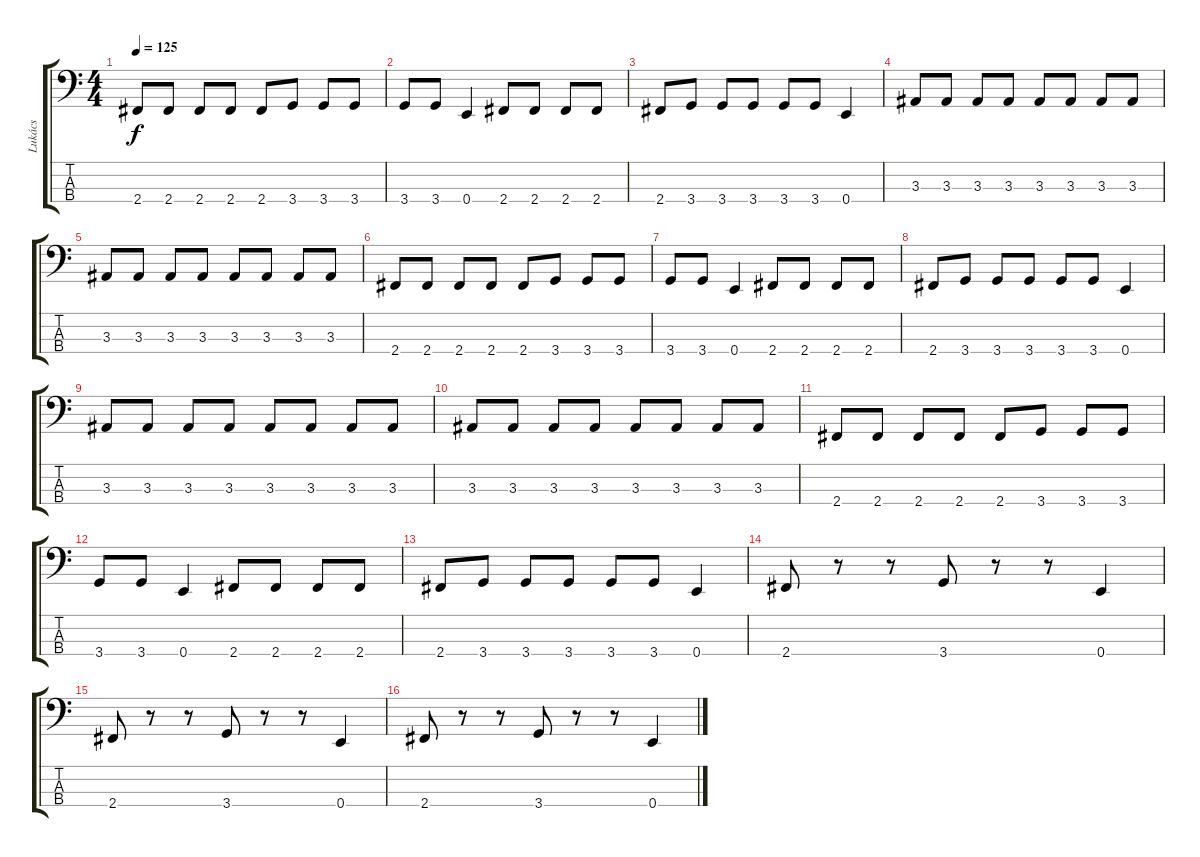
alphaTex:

\track ("Lukács" "Lukács") {instrument electricbasspick}
\staff {score tabs}
\tuning (B1 A1 G1 E1) {hide}
\ts (4 4)
\tempo 125
\clef f4
\ks c
2.4.8{dy f} 2.4.8 2.4.8 2.4.8 2.4.8 3.4.8 3.4.8 3.4.8 |
3.4.8 3.4.8 0.4.4 2.4.8 2.4.8 2.4.8 2.4.8 |
2.4.8 3.4.8 3.4.8 3.4.8 3.4.8 3.4.8 0.4.4 |
3.3.8 3.3.8 3.3.8 3.3.8 3.3.8 3.3.8 3.3.8 3.3.8 |
3.3.8 3.3.8 3.3.8 3.3.8 3.3.8 3.3.8 3.3.8 3.3.8 |
2.4.8 2.4.8 2.4.8 2.4.8 2.4.8 3.4.8 3.4.8 3.4.8 |
3.4.8 3.4.8 0.4.4 2.4.8 2.4.8 2.4.8 2.4.8 |
2.4.8 3.4.8 3.4.8 3.4.8 3.4.8 3.4.8 0.4.4 |
3.3.8 3.3.8 3.3.8 3.3.8 3.3.8 3.3.8 3.3.8 3.3.8 |
3.3.8 3.3.8 3.3.8 3.3.8 3.3.8 3.3.8 3.3.8 3.3.8 |
2.4.8 2.4.8 2.4.8 2.4.8 2.4.8 3.4.8 3.4.8 3.4.8 |
3.4.8 3.4.8 0.4.4 2.4.8 2.4.8 2.4.8 2.4.8 |
2.4.8 3.4.8 3.4.8 3.4.8 3.4.8 3.4.8 0.4.4 |
2.4.8 r.8 r.8 3.4.8 r.8 r.8 0.4.4 |
2.4.8 r.8 r.8 3.4.8 r.8 r.8 0.4.4 |
2.4.8 r.8 r.8 3.4.8 r.8 r.8 0.4.4
